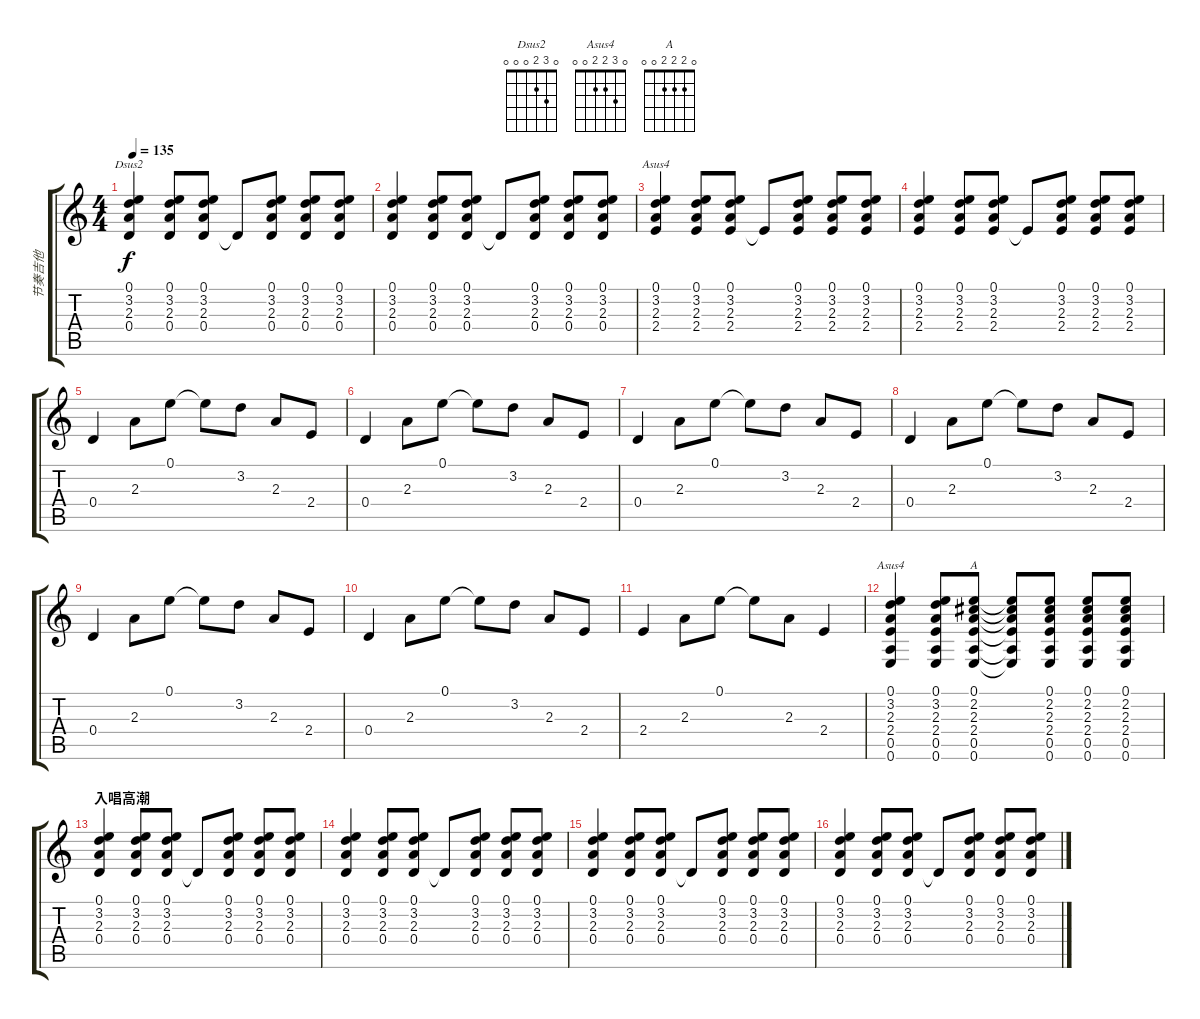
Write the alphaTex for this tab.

\track ("节奏吉他" "节奏吉他") {instrument electricguitarclean}
\staff {score tabs}
\tuning (E4 B3 G3 D3 A2 E2) {hide}
\chord ("Dsus2" 0 3 2 0 0 0)
\chord ("Asus4" 0 3 2 2 x x)
\chord ("Asus4" 0 3 2 2 0 0)
\chord ("A" 0 2 2 2 0 0)
\ts (4 4)
\tempo 135
\clef g2
\ks c
(0.1 3.2 2.3 0.4).4{ch "Dsus2" dy f} (0.1 3.2 2.3 0.4).8 (0.1 3.2 2.3 0.4).8 0.4{t}.8 (0.1 3.2 2.3 0.4).8 (0.1 3.2 2.3 0.4).8 (0.1 3.2 2.3 0.4).8 |
(0.1 3.2 2.3 0.4).4 (0.1 3.2 2.3 0.4).8 (0.1 3.2 2.3 0.4).8 0.4{t}.8 (0.1 3.2 2.3 0.4).8 (0.1 3.2 2.3 0.4).8 (0.1 3.2 2.3 0.4).8 |
(0.1 3.2 2.3 2.4).4{ch "Asus4"} (0.1 3.2 2.3 2.4).8 (0.1 3.2 2.3 2.4).8 2.4{t}.8 (0.1 3.2 2.3 2.4).8 (0.1 3.2 2.3 2.4).8 (0.1 3.2 2.3 2.4).8 |
(0.1 3.2 2.3 2.4).4 (0.1 3.2 2.3 2.4).8 (0.1 3.2 2.3 2.4).8 2.4{t}.8 (0.1 3.2 2.3 2.4).8 (0.1 3.2 2.3 2.4).8 (0.1 3.2 2.3 2.4).8 |
0.4.4 2.3.8 0.1.8 0.1{t}.8 3.2.8 2.3.8 2.4.8 |
0.4.4 2.3.8 0.1.8 0.1{t}.8 3.2.8 2.3.8 2.4.8 |
0.4.4 2.3.8 0.1.8 0.1{t}.8 3.2.8 2.3.8 2.4.8 |
0.4.4 2.3.8 0.1.8 0.1{t}.8 3.2.8 2.3.8 2.4.8 |
0.4.4 2.3.8 0.1.8 0.1{t}.8 3.2.8 2.3.8 2.4.8 |
0.4.4 2.3.8 0.1.8 0.1{t}.8 3.2.8 2.3.8 2.4.8 |
2.4.4 2.3.8 0.1.8 0.1{t}.8 2.3.8 2.4.4 |
(0.1 3.2 2.3 2.4 0.5 0.6).4{ch "Asus4"} (0.1 3.2 2.3 2.4 0.5 0.6).8 (0.1 2.2 2.3 2.4 0.5 0.6).8{ch "A"} (0.1{t} 2.2{t} 2.3{t} 2.4{t} 0.5{t} 0.6{t}).8 (0.1 2.2 2.3 2.4 0.5 0.6).8 (0.1 2.2 2.3 2.4 0.5 0.6).8 (0.1 2.2 2.3 2.4 0.5 0.6).8 |
\section ("" "入唱高潮")
(0.1 3.2 2.3 0.4).4 (0.1 3.2 2.3 0.4).8 (0.1 3.2 2.3 0.4).8 0.4{t}.8 (0.1 3.2 2.3 0.4).8 (0.1 3.2 2.3 0.4).8 (0.1 3.2 2.3 0.4).8 |
(0.1 3.2 2.3 0.4).4 (0.1 3.2 2.3 0.4).8 (0.1 3.2 2.3 0.4).8 0.4{t}.8 (0.1 3.2 2.3 0.4).8 (0.1 3.2 2.3 0.4).8 (0.1 3.2 2.3 0.4).8 |
(0.1 3.2 2.3 0.4).4 (0.1 3.2 2.3 0.4).8 (0.1 3.2 2.3 0.4).8 0.4{t}.8 (0.1 3.2 2.3 0.4).8 (0.1 3.2 2.3 0.4).8 (0.1 3.2 2.3 0.4).8 |
(0.1 3.2 2.3 0.4).4 (0.1 3.2 2.3 0.4).8 (0.1 3.2 2.3 0.4).8 0.4{t}.8 (0.1 3.2 2.3 0.4).8 (0.1 3.2 2.3 0.4).8 (0.1 3.2 2.3 0.4).8
